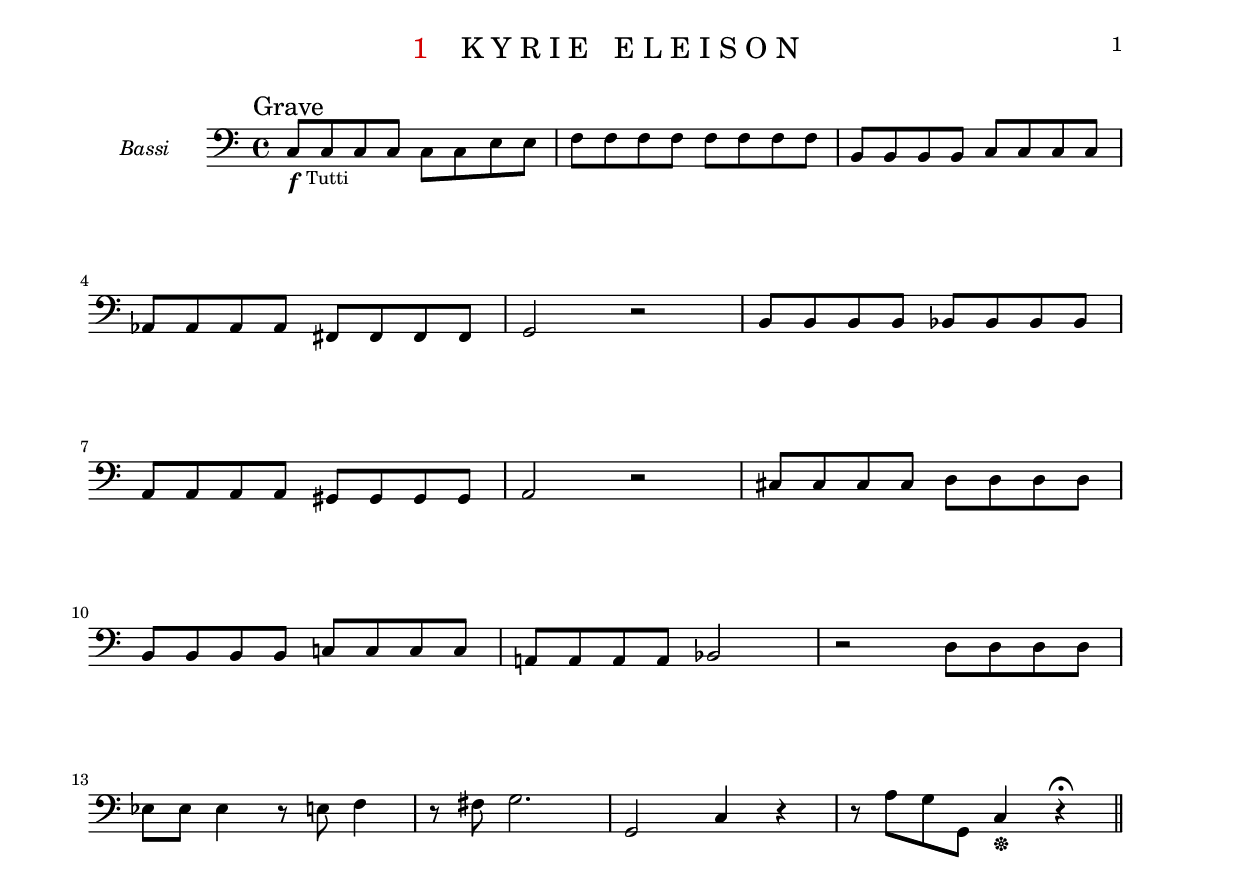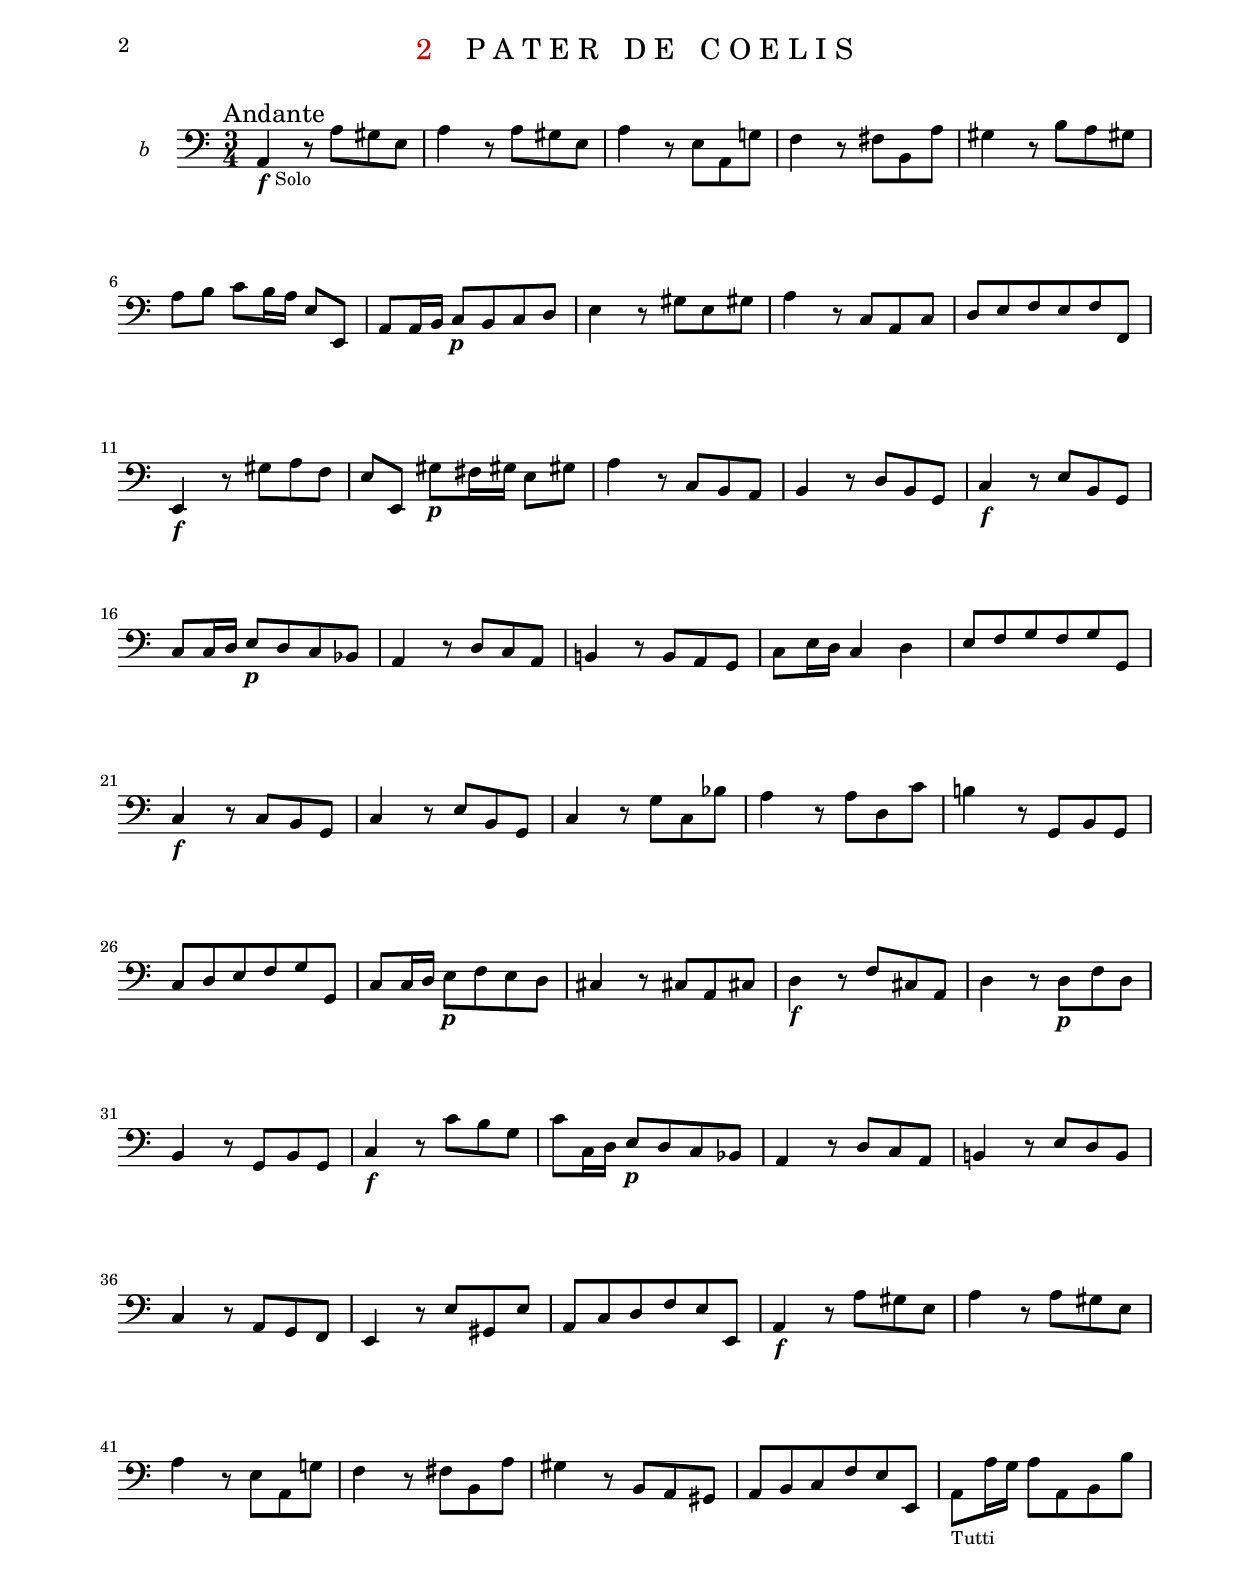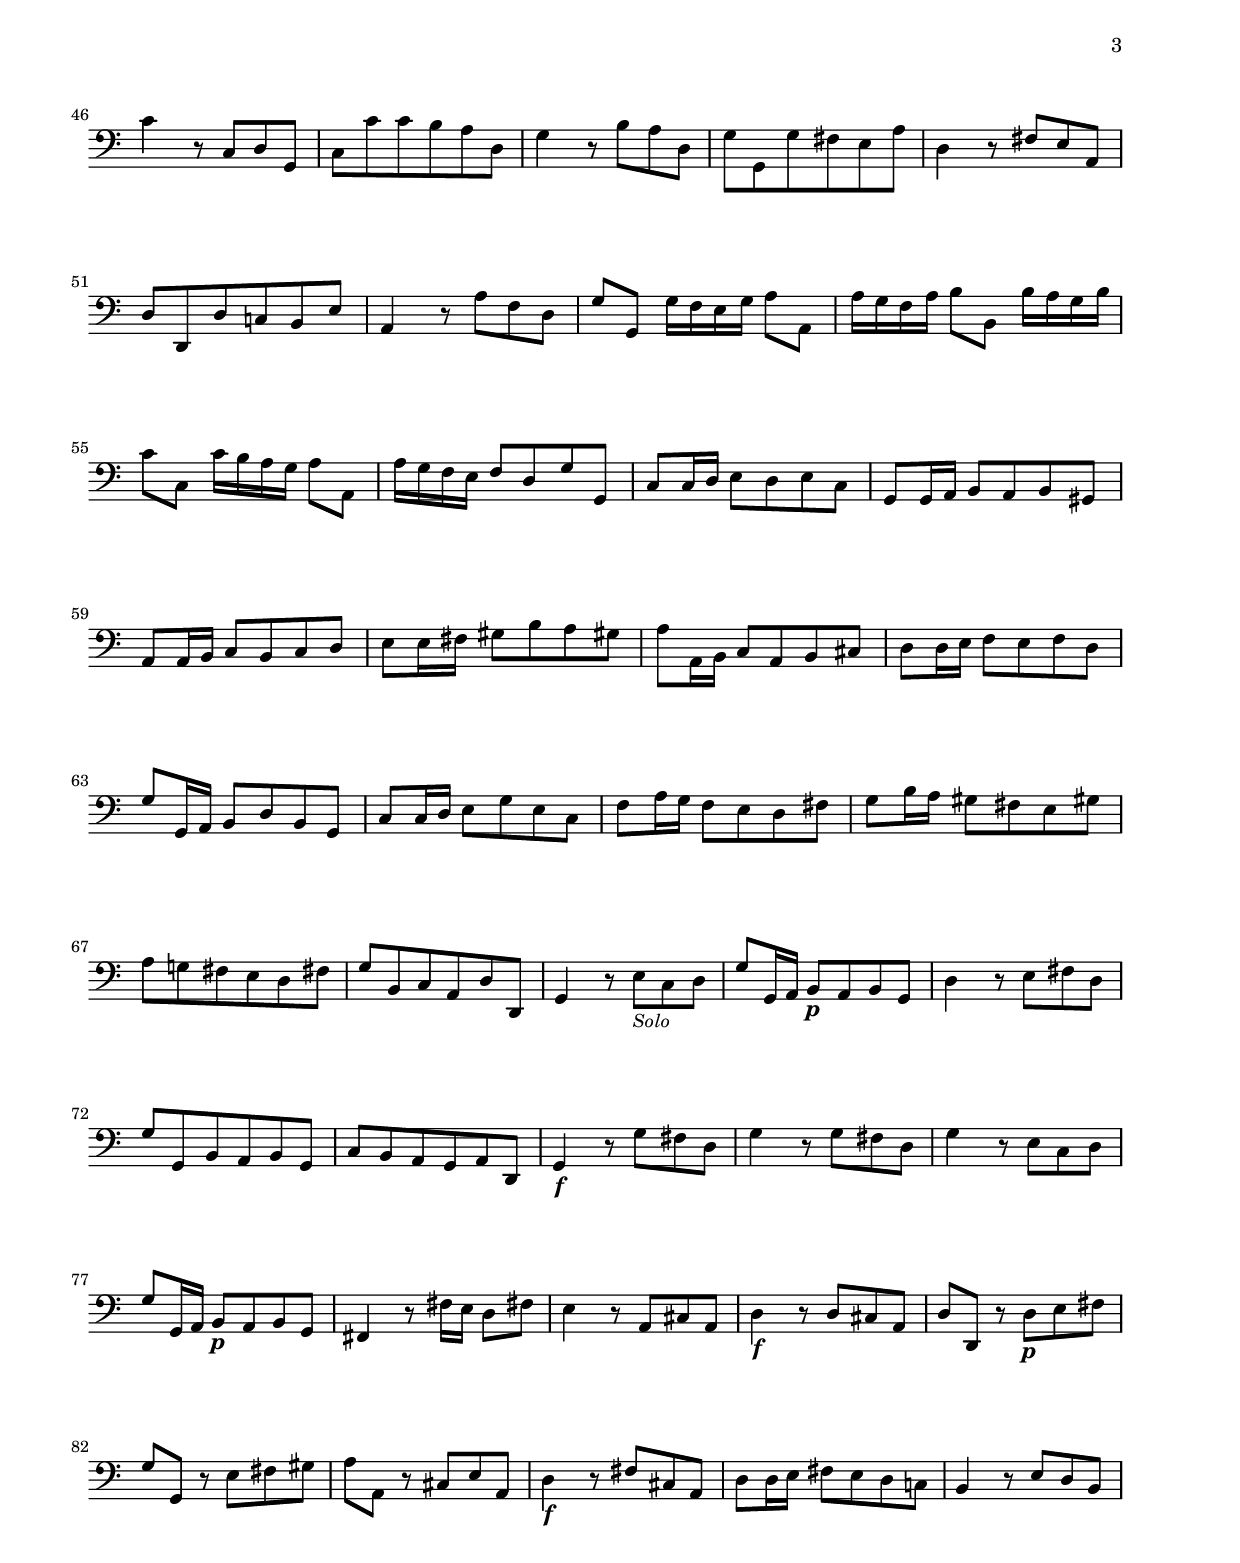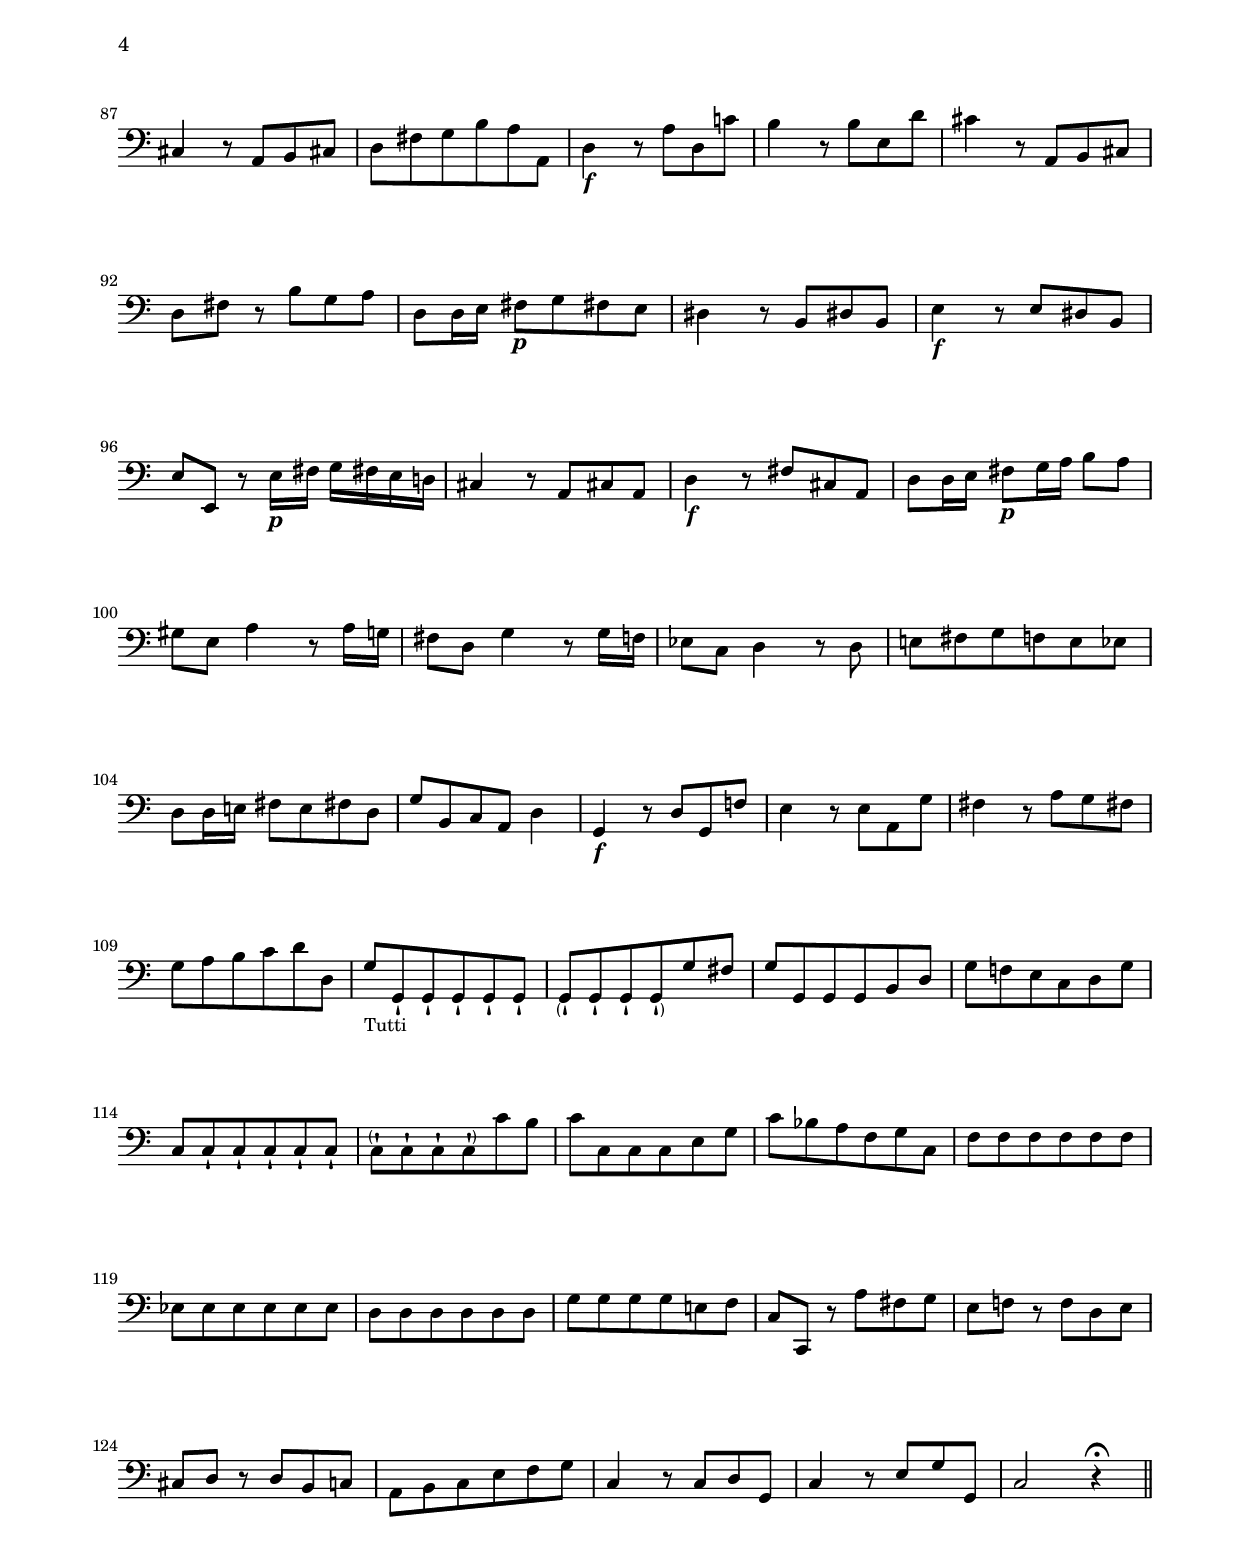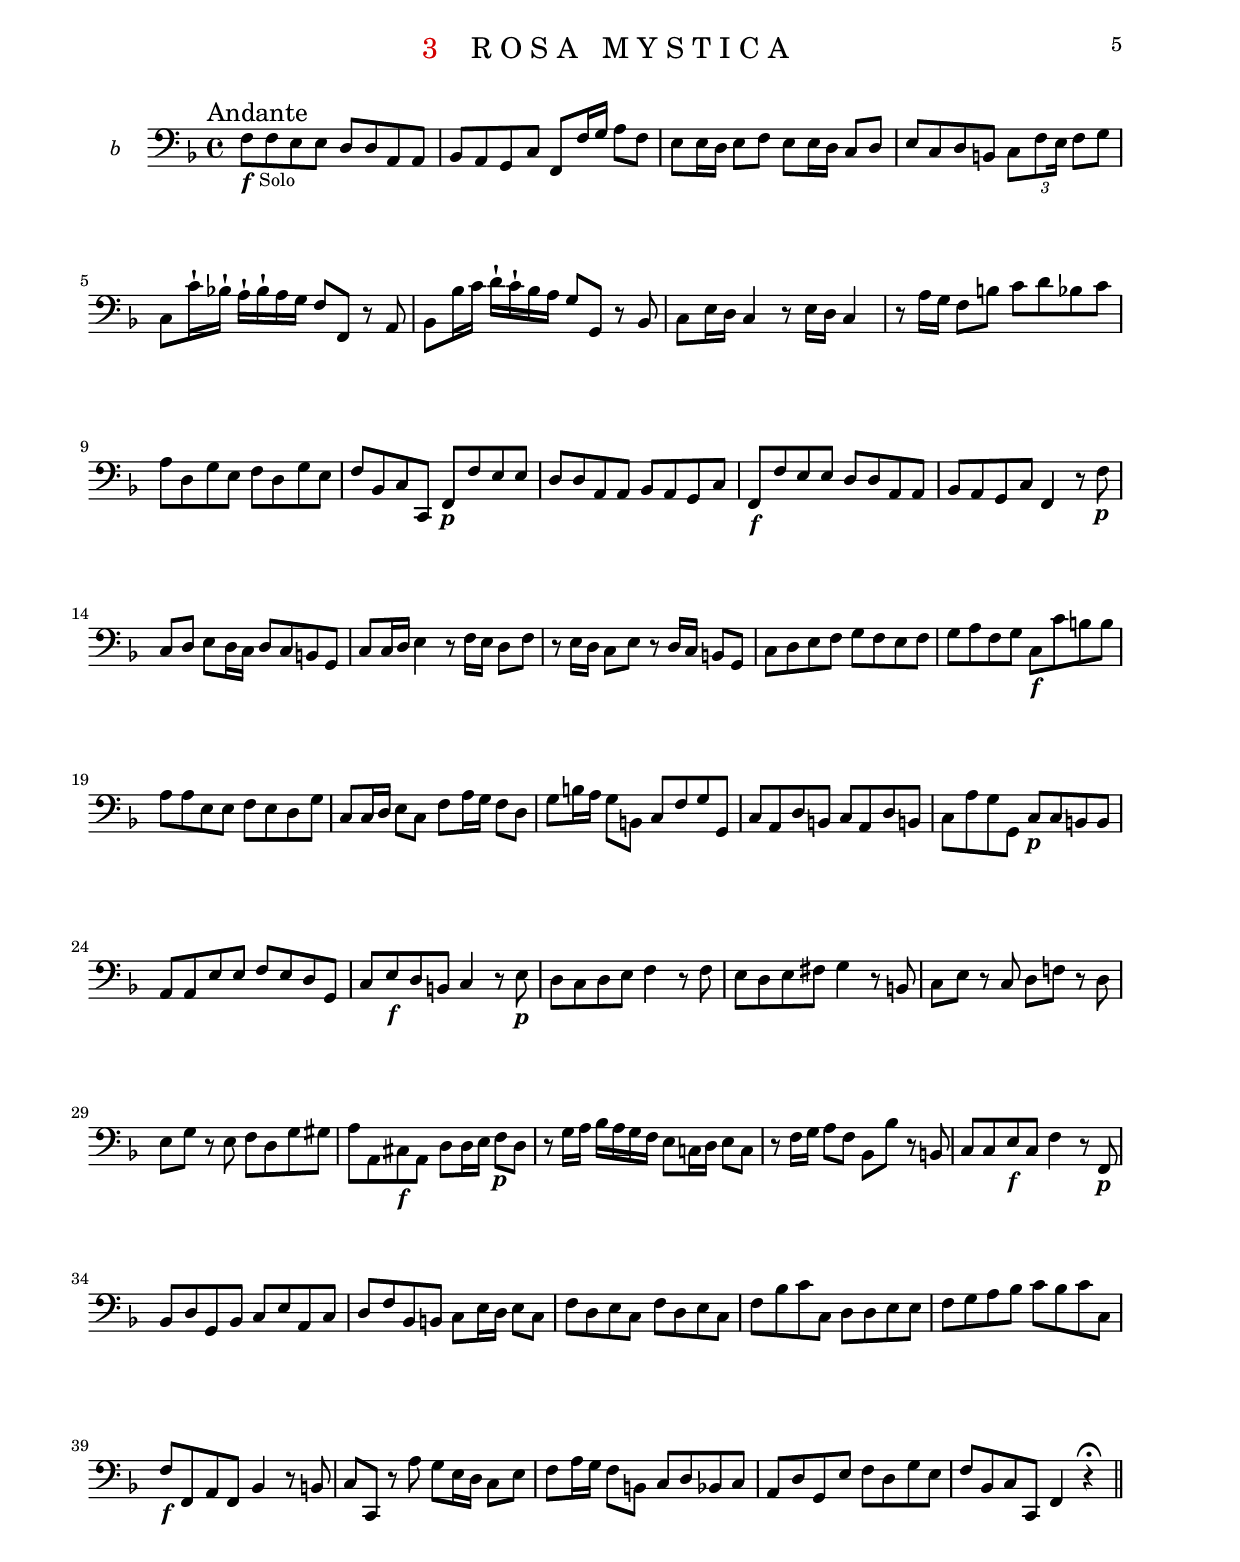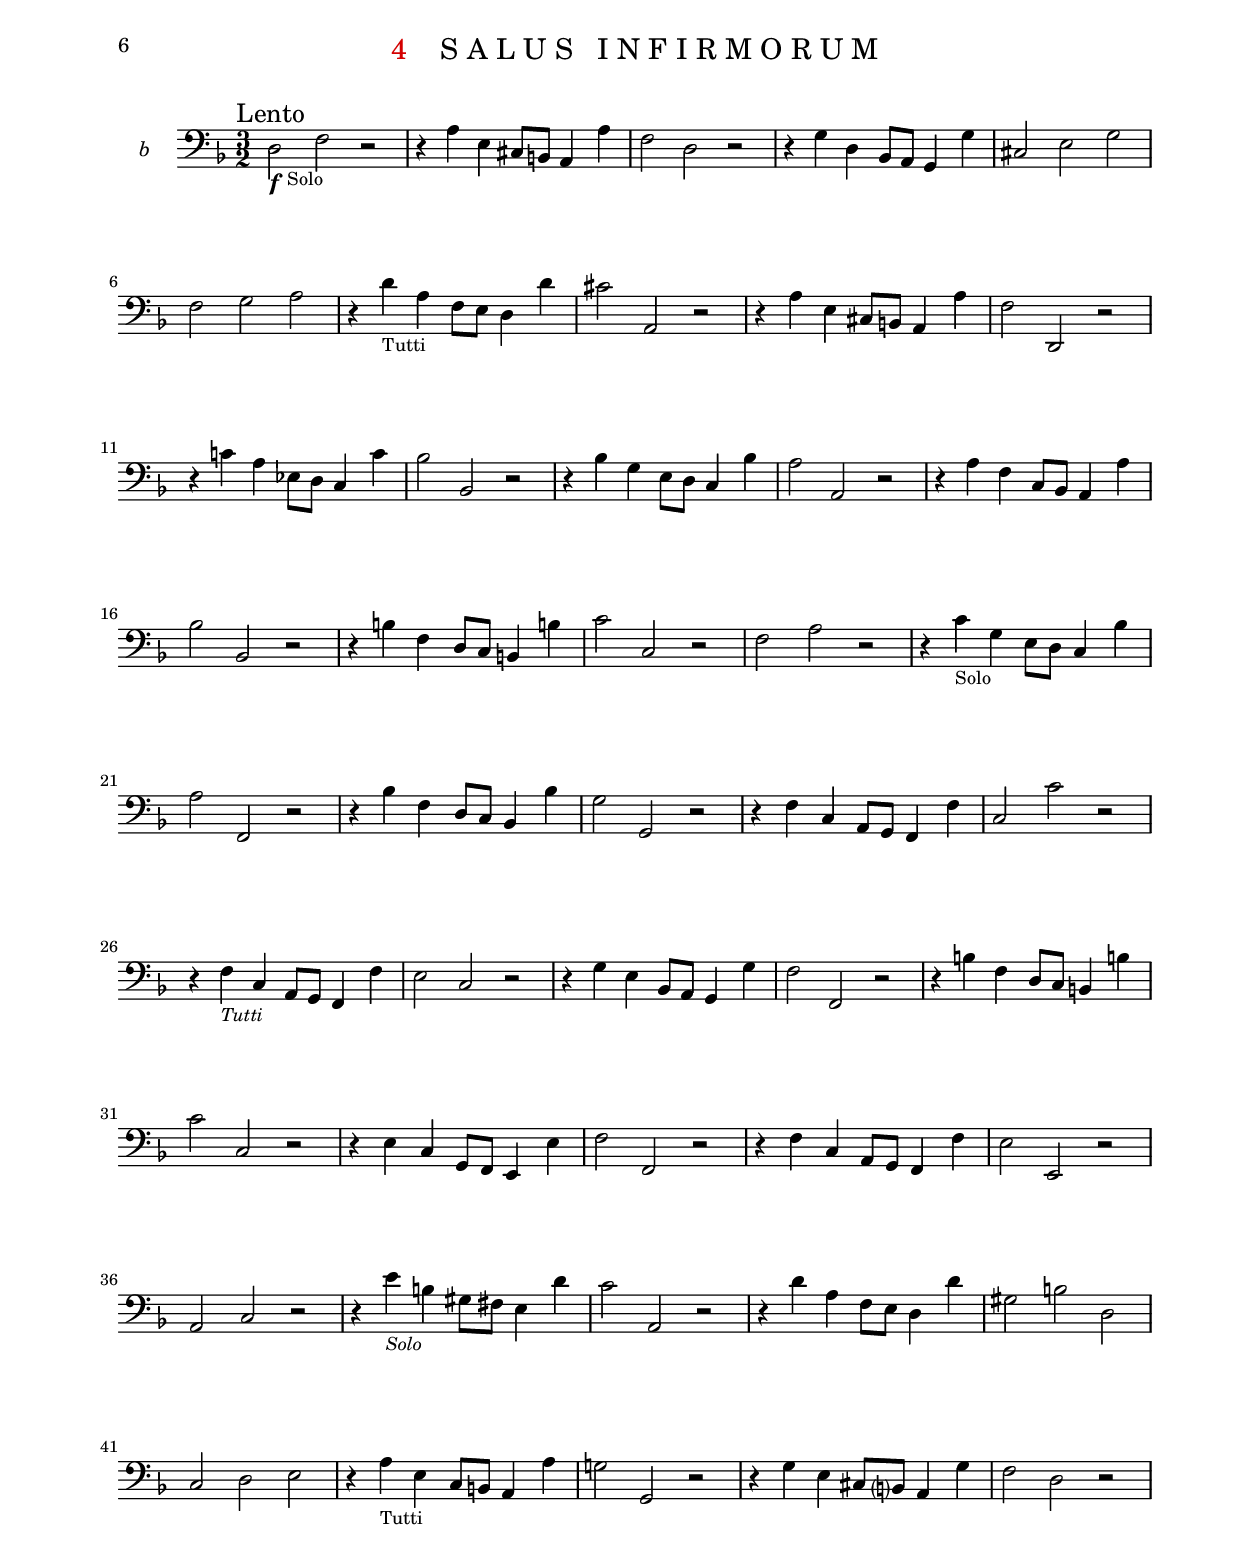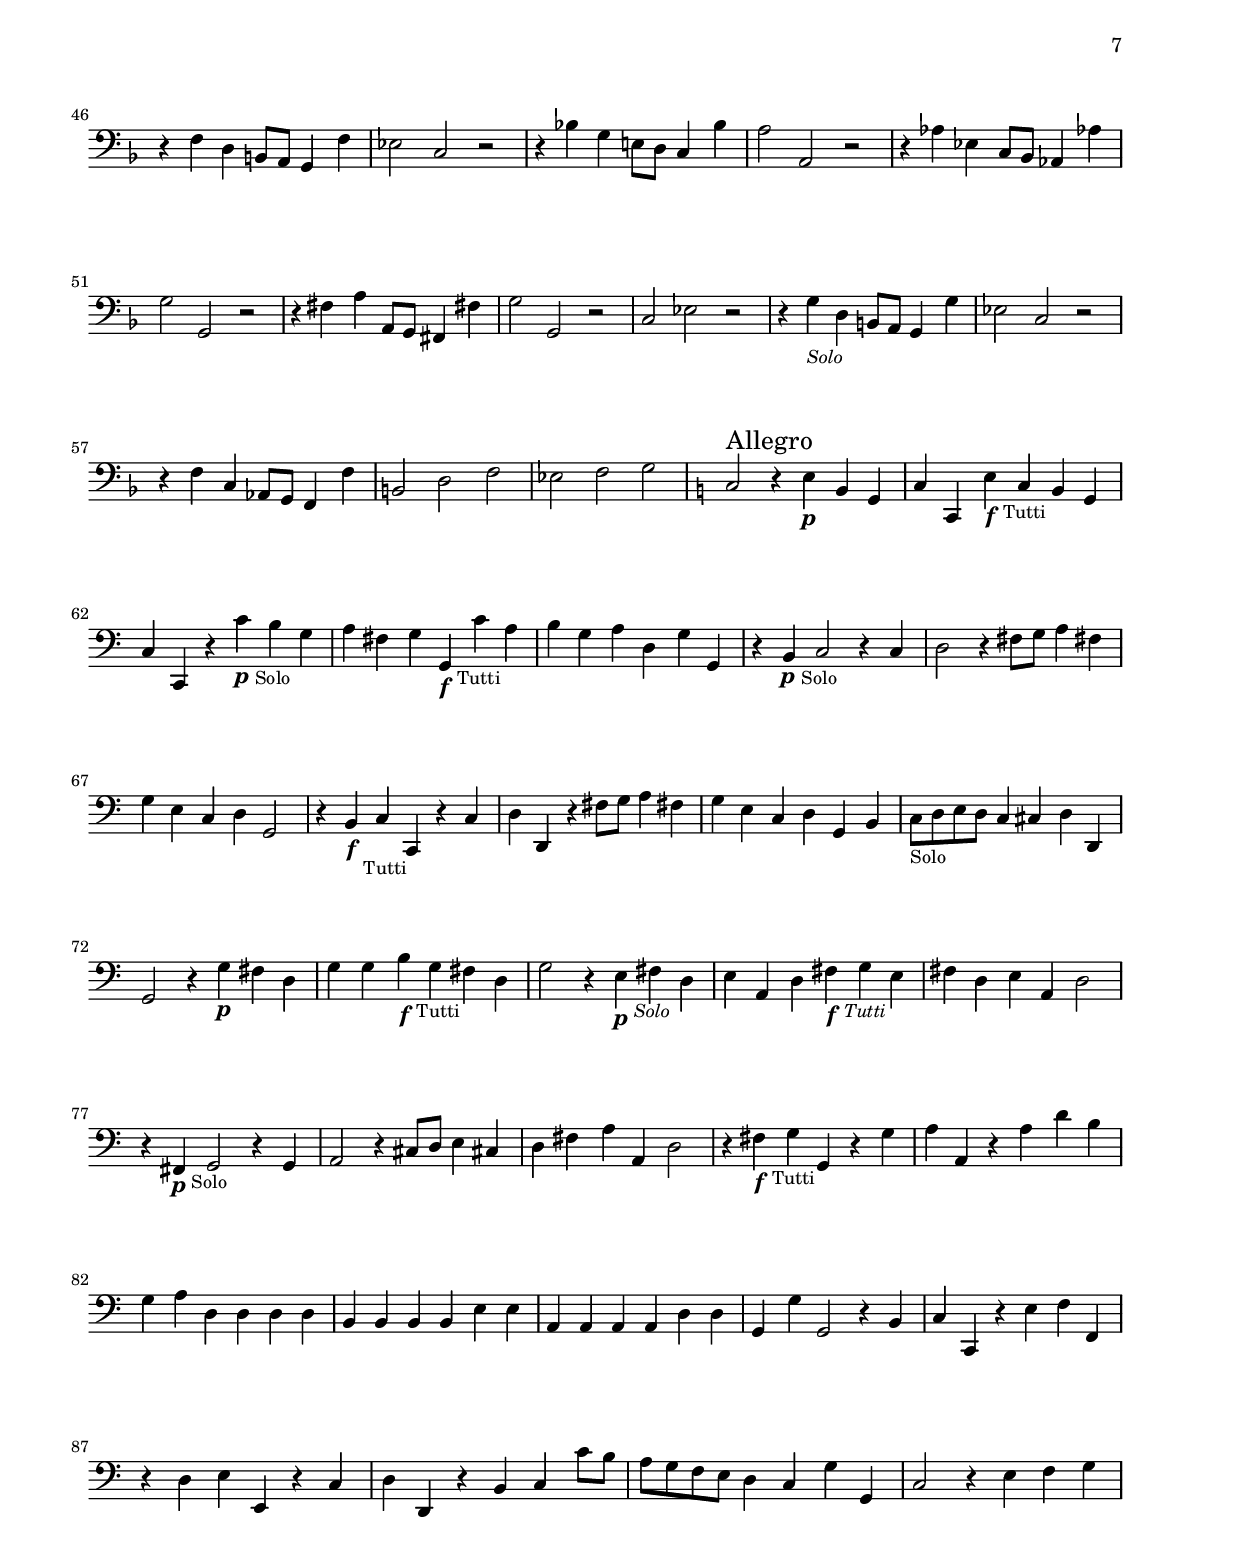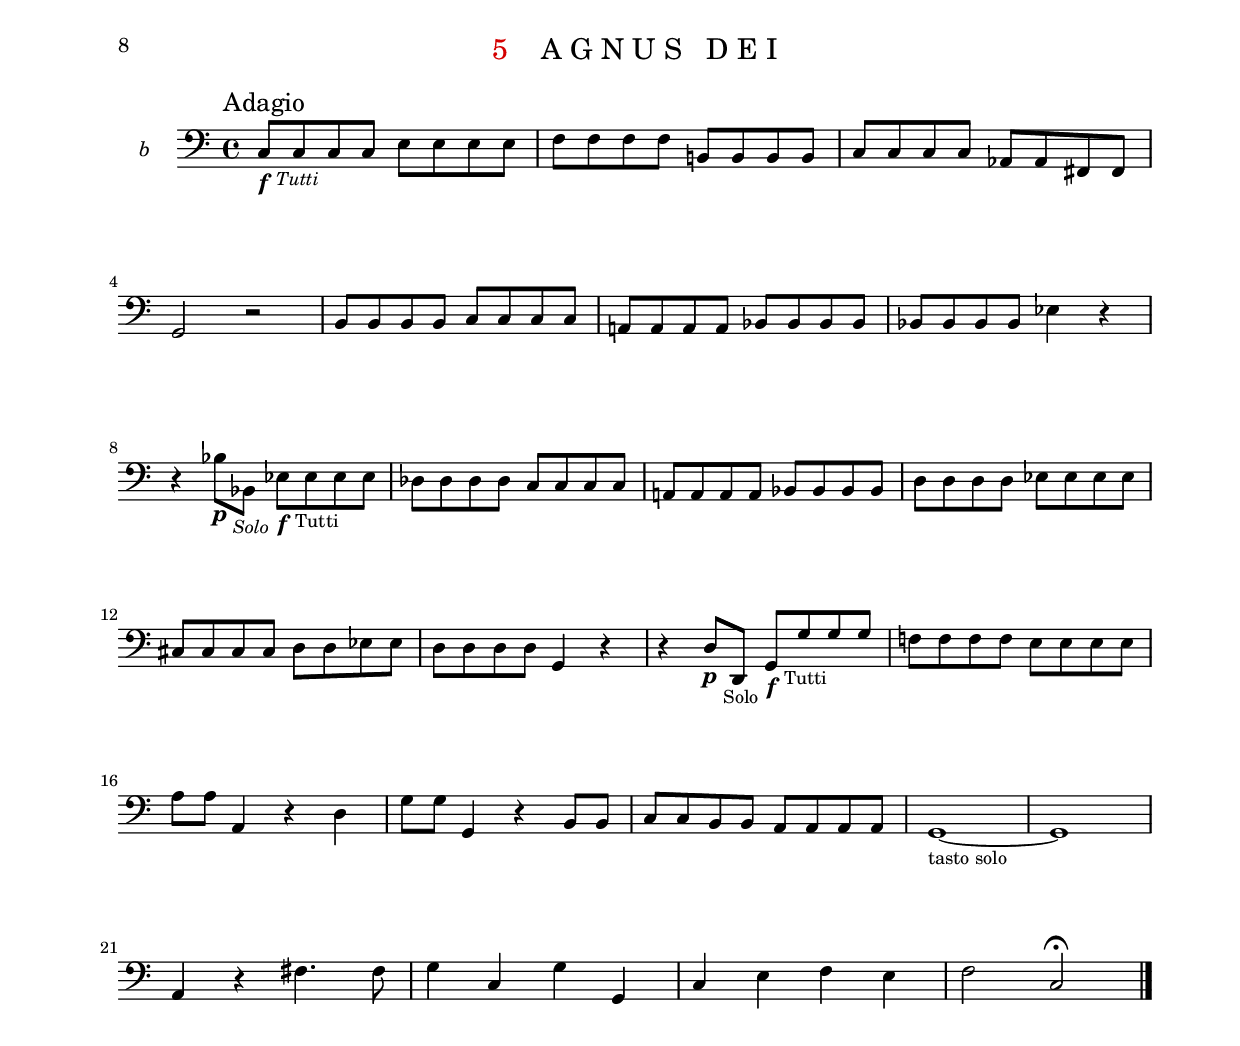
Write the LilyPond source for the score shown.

% (c) 2020 by Wolfgang Esser-Skala.
% This file is licensed under the Creative Commons Attribution-NonCommercial-ShareAlike 4.0 International License.
% To view a copy of this license, visit http://creativecommons.org/licenses/by-nc-sa/4.0/.

\version "2.22.0"

\include "../definitions.ly"

\paper {
	indent = 1\cm
	top-margin = 1.5\cm
	system-separator-markup = ##f
	system-system-spacing =
    #'((basic-distance . 18)
       (minimum-distance . 18)
       (padding . -100)
       (stretchability . 0))

	top-system-spacing =
    #'((basic-distance . 12)
       (minimum-distance . 12)
       (padding . -100)
       (stretchability . 0))

	top-markup-spacing =
    #'((basic-distance . 0)
       (minimum-distance . 0)
       (padding . -100)
       (stretchability . 0))

	markup-system-spacing =
    #'((basic-distance . 12)
       (minimum-distance . 12)
       (padding . -100)
       (stretchability . 0))

	systems-per-page = #9
}

#(set-global-staff-size 17.82)

\layout {
	\context {
		\Staff
		instrumentName = "b"
	}
}

\book {
	\bookpart {
		\header {
			number = "1"
			title = "K Y R I E   E L E I S O N"
		}
		\paper { indent = 2\cm systems-per-page = #5 }
		\score {
			<<
				\new Staff {
					\set Staff.instrumentName = "Bassi"
					\KyrieOrgano
				}
			>>
		}
	}
	\bookpart {
		\header {
			number = "2"
			title = "P A T E R   D E   C O E L I S"
		}
		\score {
			<<
				\new Staff { \PaterOrgano }
			>>
		}
	}
	\bookpart {
		\header {
			number = "3"
			title = "R O S A   M Y S T I C A"
		}
		\score {
			<<
				\new Staff { \RosaOrgano }
			>>
		}
	}
	\bookpart {
		\header {
			number = "4"
			title = "S A L U S   I N F I R M O R U M"
		}
		\score {
			<<
				\new Staff { \SalusOrgano }
			>>
		}
	}
	\bookpart {
		\header {
			number = "5"
			title = "A G N U S   D E I"
		}
		\paper { systems-per-page = #6 }
		\score {
			<<
				\new Staff { \AgnusOrgano }
			>>
		}
	}
}
